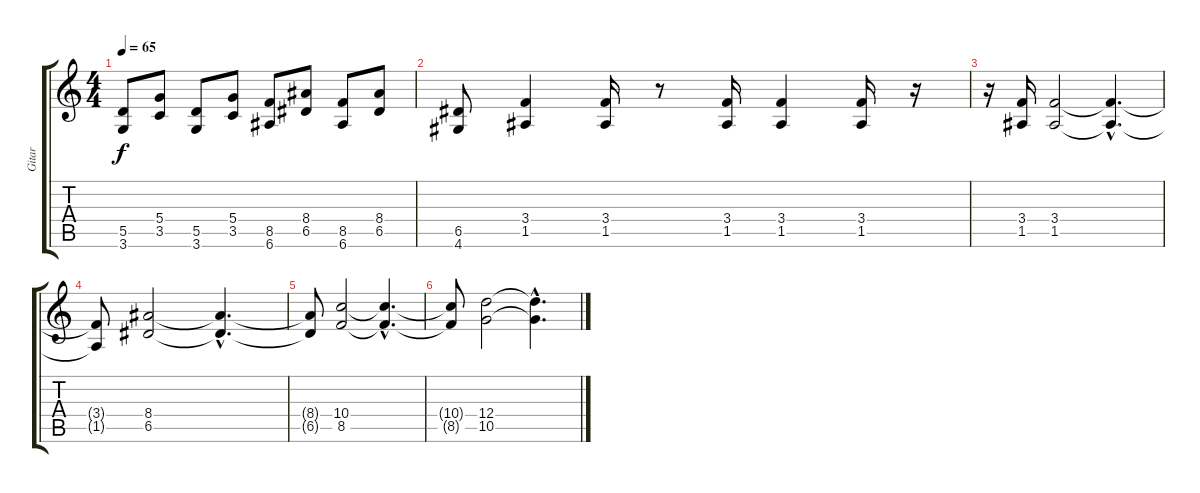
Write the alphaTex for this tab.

\track ("Gitar" "Gitar") {instrument distortionguitar}
\staff {score tabs}
\tuning (E4 B3 G3 D3 A2 E2) {hide}
\ts (4 4)
\tempo 65
\clef g2
\ks c
(5.5 3.6).8{dy f} (5.4 3.5).8 (5.5 3.6).8 (5.4 3.5).8 (8.5 6.6).8 (8.4 6.5).8 (8.5 6.6).8 (8.4 6.5).8 |
(6.5 4.6).8 (3.4 1.5).4 (3.4 1.5).16 r.8 (3.4 1.5).16 (3.4 1.5).4 (3.4 1.5).16 r.16 |
r.16 (3.4 1.5).16 (3.4 1.5).2 (3.4{hac t} 1.5{hac t}).4{d} |
(3.4{t} 1.5{t}).8 (8.4 6.5).2 (8.4{hac t} 6.5{hac t}).4{d} |
(8.4{t} 6.5{t}).8 (10.4 8.5).2 (10.4{hac t} 8.5{hac t}).4{d} |
(10.4{t} 8.5{t}).8 (12.4 10.5).2 (12.4{hac t} 10.5{hac t}).4{d}
